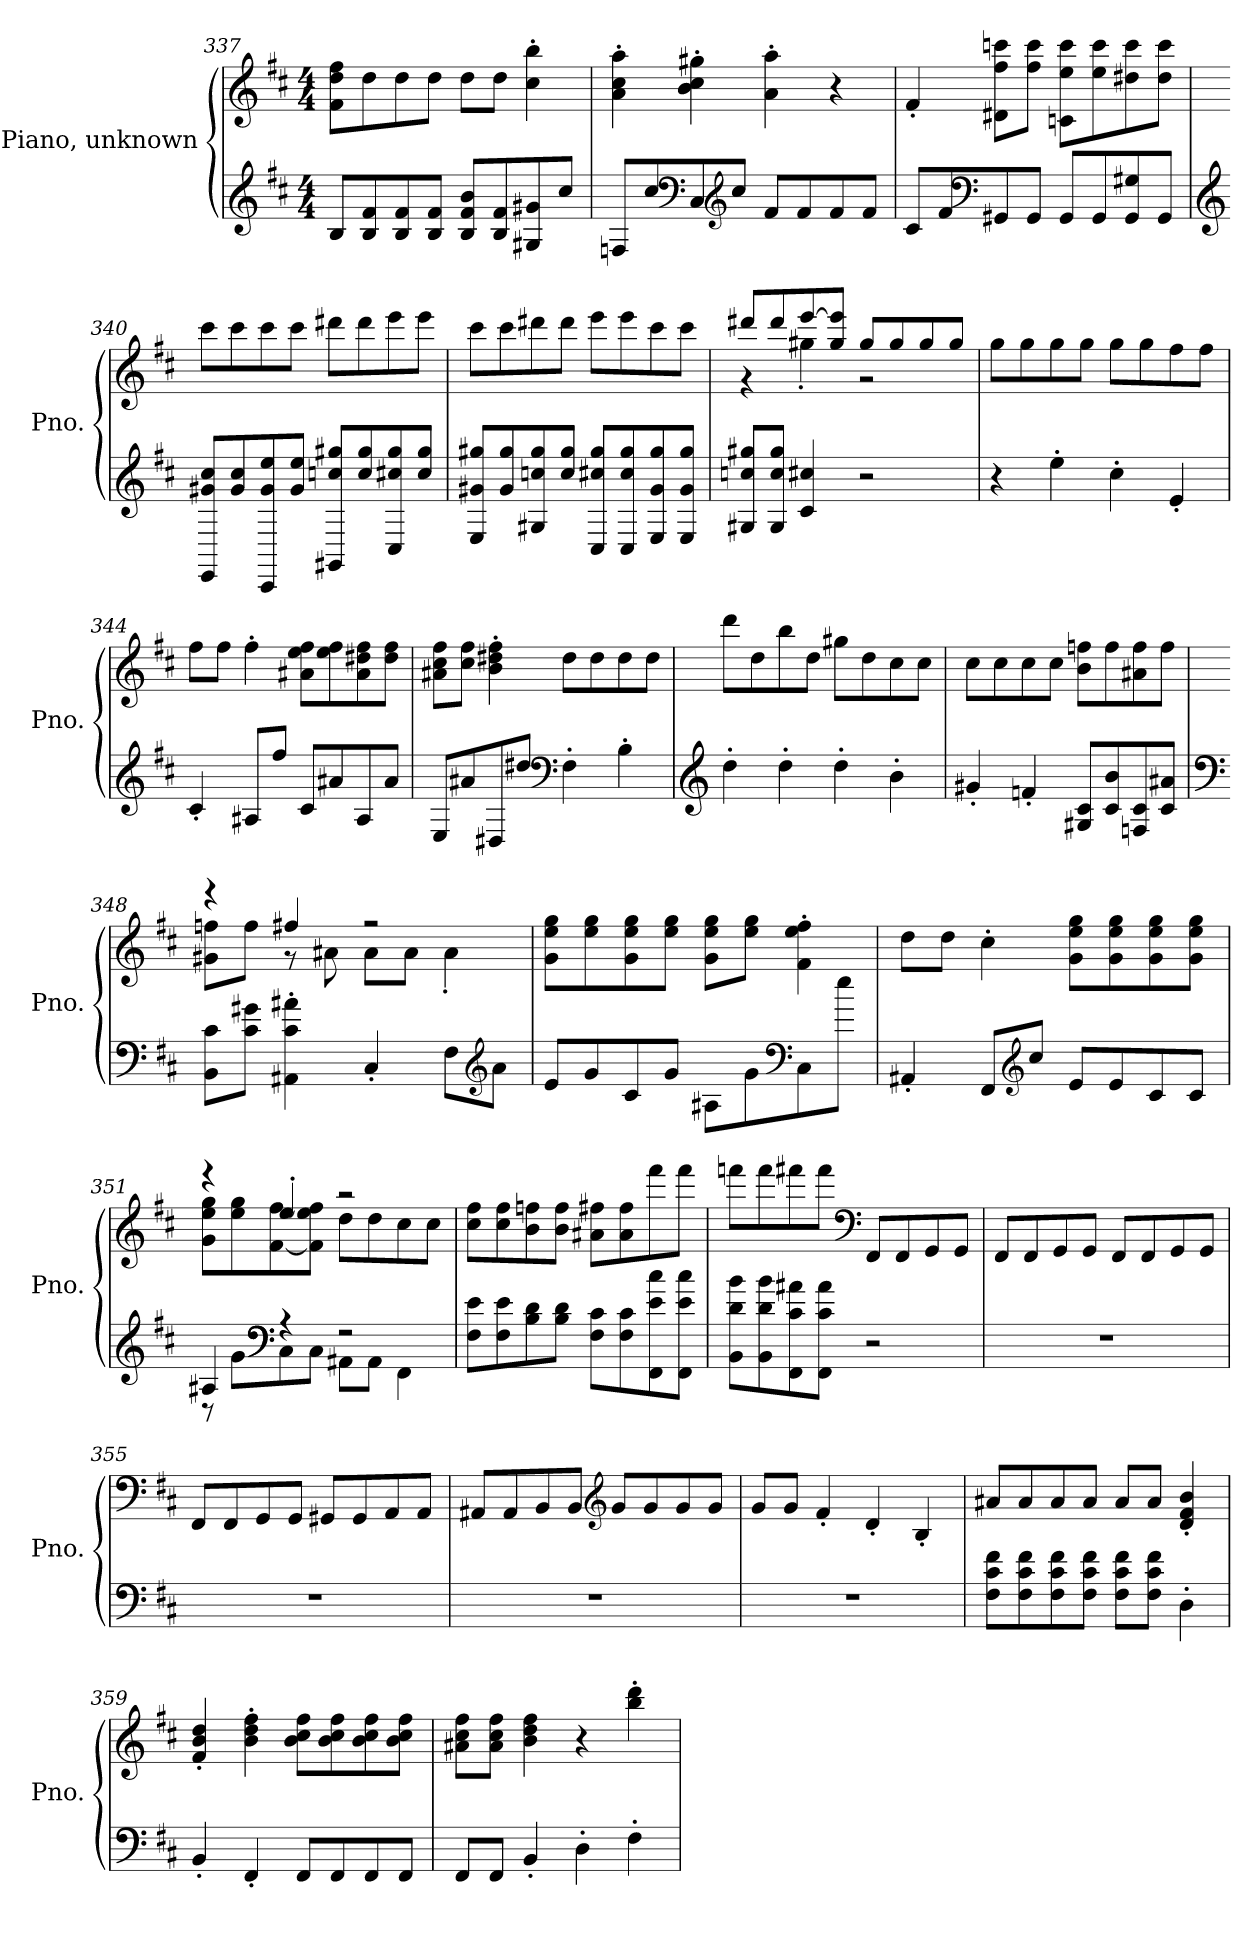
**kern	**kern
*part1	*part1
*staff2	*staff1
*I"Piano, unknown	*
*I'Pno.	*
*clefG2	*clefG2
*k[f#c#]	*k[f#c#]
*M4/4	*M4/4
=337	=337
8B/L	8f#\ 8dd\ 8ff#\L
8B/ 8f#/	8dd\
8B/ 8f#/	8dd\
8B/ 8f#/J	8dd\J
8B/ 8f#/ 8b/L	8dd\L
8B/ 8f#/	8dd\J
8G#X/ 8g#X/	4cc#\' 4bb\'
8cc#/J	.
=338	=338
8Fn/L	4a\' 4cc#\' 4aa\'
8cc#/	.
*clefF4	*
8C#/	4b\' 4cc#\' 4gg#X\'
*clefG2	*
8cc#/J	.
8f#/L	4a\' 4aa\'
8f#/	.
8f#/	4r
8f#/J	.
!!LO:LB:g=z
=339	=339
8c#/L	4f#'/
8f#/	.
*clefF4	*
8GG#X/	8d#X\ 8ff#\ 8cccn\L
8GG#/J	8ff#\ 8ccc\J
8GG#/L	8cn\ 8ee\ 8ccc\L
8GG#/	8ee\ 8ccc\
8GG#/ 8G#X/	8dd#X\ 8ccc\
8GG#/J	8dd#\ 8ccc\J
=340	=340
*clefG2	*
8EE/ 8g#X/ 8cc#/L	8ccc#\L
8g#/ 8cc#/	8ccc#\
8CC#/ 8g#/ 8ee/	8ccc#\
8g#/ 8ee/J	8ccc#\J
8GG#X/ 8ccn/ 8gg#X/L	8ddd#X\L
8cc/ 8gg#/	8ddd#\
8C#/ 8cc#X/ 8gg#/	8eee\
8cc#/ 8gg#/J	8eee\J
=341	=341
8E/ 8g#X/ 8gg#X/L	8ccc#\L
8g#/ 8gg#/	8ccc#\
8G#X/ 8ccn/ 8gg#/	8ddd#X\
8cc/ 8gg#/J	8ddd#\J
8C#/ 8cc#X/ 8gg#/L	8eee\L
8C#/ 8cc#/ 8gg#/	8eee\
8E/ 8g#/ 8gg#/	8ccc#\
8E/ 8g#/ 8gg#/J	8ccc#\J
!!LO:LB:g=z
=342	=342
*	*^
8G#X/ 8ccn/ 8gg#X/L	8ddd#X/L	4r
8G#/ 8cc/ 8gg#/J	8ddd#/	.
4c#/ 4cc#X/	[8eee/	4gg#X'\
.	8gg#/ 8eee/]J	.
2r	8gg#/L	2r
.	8gg#/	.
.	8gg#/	.
.	8gg#/J	.
*	*v	*v
=343	=343
4r	8gg\L
.	8gg\
4ee'\	8gg\
.	8gg\J
4cc#'\	8gg\L
.	8gg\
4e'/	8ff#\
.	8ff#\J
=344	=344
4c#'/	8ff#\L
.	8ff#\J
8A#X/L	4ff#'\
8ff#/J	.
8c#/L	8a#X\ 8ee\ 8ff#\L
8a#X/	8ee\ 8ff#\
8A#/	8a#\ 8dd#X\ 8ff#\
8a#/J	8dd#\ 8ff#\J
=345	=345
8E/L	8a#X\ 8cc#\ 8ff#\L
8a#X/	8cc#\ 8ff#\J
8D#X/	4b\' 4dd#X\' 4ff#\'
8dd#X/J	.
*clefF4	*
4F#'\	8dd#\L
.	8dd#\
4B'\	8dd#\
.	8dd#\J
!!LO:PB:g=z
=346	=346
*clefG2	*
4dd'\	8ddd\L
.	8dd\
4dd'\	8bb\
.	8dd\J
4dd'\	8gg#X\L
.	8dd\
4b'\	8cc#\
.	8cc#\J
=347	=347
4g#X'/	8cc#\L
.	8cc#\
4fn'/	8cc#\
.	8cc#\J
8G#X/ 8c#/L	8b\ 8ffn\L
8c#/ 8b/	8ff\
8Fn/ 8c#/	8a#X\ 8ff\
8c#/ 8a#X/J	8ff\J
=348	=348
*clefF4	*
*	*^
8BB\ 8c#\L	4r	8g#X\ 8ffn\L
8c#\ 8g#X\J	.	8ff\J
4AA#X\' 4c#\' 4a#X\'	4ff#X/	8r
.	.	8a#X\
4C#'/	2r	8a#\L
.	.	8a#\J
8F#\L	.	4a#'\
*clefG2	*	*
8a#\J	.	.
*	*v	*v
!!LO:LB:g=z
=349	=349
8e/L	8g\ 8ee\ 8gg\L
8g/	8ee\ 8gg\
8c#/	8g\ 8ee\ 8gg\
8g/J	8ee\ 8gg\J
8A#X\L	8g\ 8ee\ 8gg\L
8g\	8ee\ 8gg\J
*clefF4	*
8C#\	4f#\' 4ee\' 4ff#\'
8ee\J	.
=350	=350
4AA#X'/	8dd\L
.	8dd\J
8FF#/L	4cc#'\
*clefG2	*
8cc#/J	.
8e/L	8g\ 8ee\ 8gg\L
8e/	8g\ 8ee\ 8gg\
8c#/	8g\ 8ee\ 8gg\
8c#/J	8g\ 8ee\ 8gg\J
=351	=351
*^	*^
4A#X/	8r	4r	8g\ 8ee\ 8gg\L
.	8g\L	.	8ee\ 8gg\
*clefF4	*	*	*
4r	8C#\	4ee'/	[8f#\ [8ff#\
.	8C#\J	.	8f#\] 8ee\ 8ff#\]J
2r	8AA#X\L	2r	8dd\L
.	8AA#\J	.	8dd\
.	4FF#\	.	8cc#\
.	.	.	8cc#\J
*v	*v	*	*
*	*v	*v
!!LO:LB:g=z
=352	=352
8F#\ 8e\L	8cc#\ 8ff#\L
8F#\ 8e\	8cc#\ 8ff#\
8B\ 8d\	8b\ 8ffn\
8B\ 8d\J	8b\ 8ff\J
8F#\ 8c#\L	8a#X\ 8ff#X\L
8F#\ 8c#\	8a#\ 8ff#\
8FF#\ 8e\ 8cc#\	8fff#\
8FF#\ 8e\ 8cc#\J	8fff#\J
=353	=353
8BB\ 8d\ 8b\L	8fffn\L
8BB\ 8d\ 8b\	8fff\
8FF#\ 8c#\ 8a#X\	8fff#X\
8FF#\ 8c#\ 8a#\J	8fff#\J
*	*clefF4
2r	8FF#/L
.	8FF#/
.	8GG/
.	8GG/J
=354	=354
1r	8FF#/L
.	8FF#/
.	8GG/
.	8GG/J
.	8FF#/L
.	8FF#/
.	8GG/
.	8GG/J
=355	=355
1r	8FF#/L
.	8FF#/
.	8GG/
.	8GG/J
.	8GG#X/L
.	8GG#/
.	8AA/
.	8AA/J
!!LO:LB:g=z
=356	=356
1r	8AA#X/L
.	8AA#/
.	8BB/
.	8BB/J
*	*clefG2
.	8g/L
.	8g/
.	8g/
.	8g/J
=357	=357
1r	8g/L
.	8g/J
.	4f#'/
.	4d'/
.	4B'/
=358	=358
8F#\ 8c#\ 8f#\L	8a#X/L
8F#\ 8c#\ 8f#\	8a#/
8F#\ 8c#\ 8f#\	8a#/
8F#\ 8c#\ 8f#\J	8a#/J
8F#\ 8c#\ 8f#\L	8a#/L
8F#\ 8c#\ 8f#\J	8a#/J
4D'\	4d/' 4f#/' 4b/'
=359	=359
4BB'/	4f#/' 4b/' 4dd/'
4FF#'/	4b\' 4dd\' 4ff#\'
8FF#/L	8b\ 8cc#\ 8ff#\L
8FF#/	8b\ 8cc#\ 8ff#\
8FF#/	8b\ 8cc#\ 8ff#\
8FF#/J	8b\ 8cc#\ 8ff#\J
=360	=360
8FF#/L	8a#X\ 8cc#\ 8ff#\L
8FF#/J	8a#\ 8cc#\ 8ff#\J
4BB'/	4b\ 4dd\ 4ff#\
4D'\	4r
4F#'\	4bb\' 4ddd\'
=	=
*-	*-
